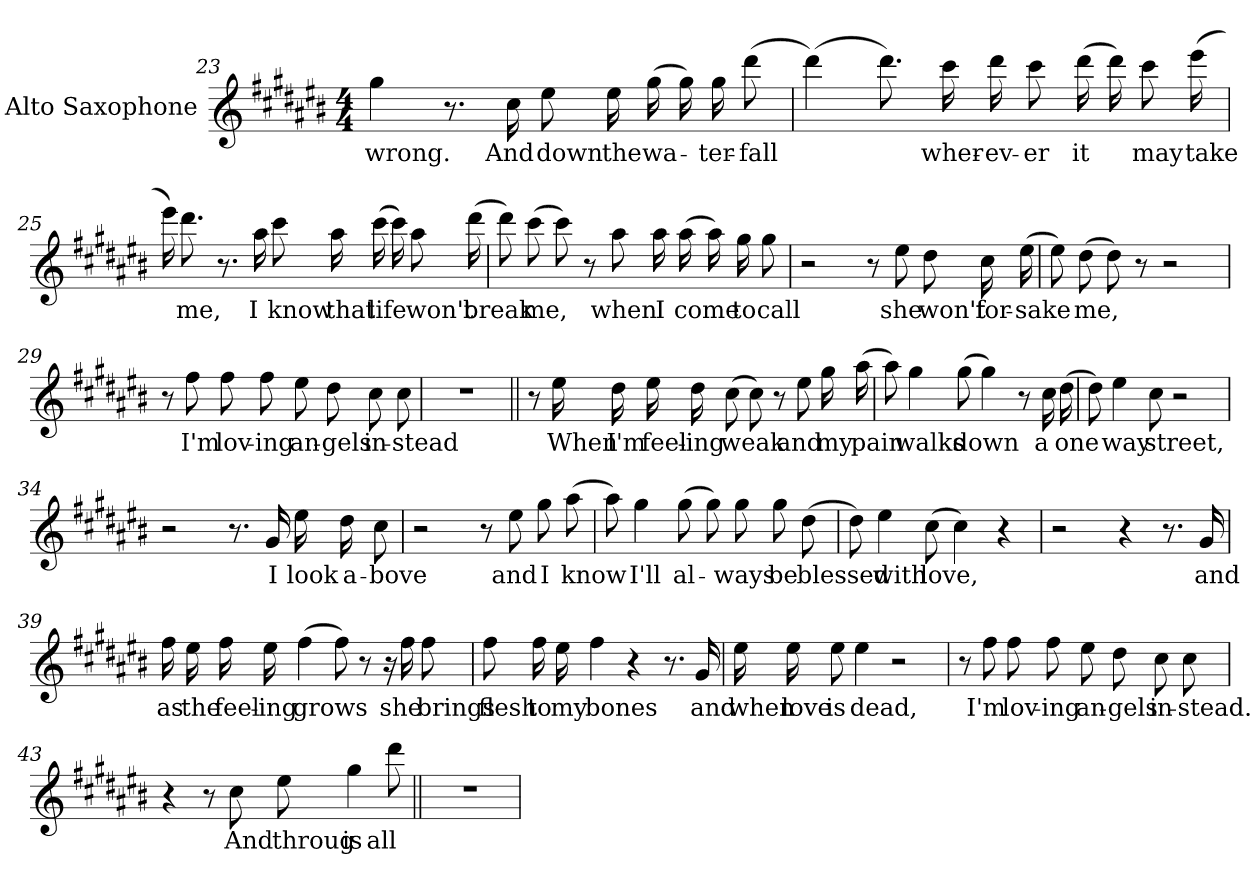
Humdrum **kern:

**kern	**text
*part1	*part1
*staff1	*staff1
*I"Alto Saxophone	*
*I'A. Sax.	*
*clefG2	*
*ITrd5c9	*
*k[f#c#g#d#]	*
*E:	*
*M4/4	*
=23	=23
4b	-wrong.
8.r	.
16e	-And
8g#L	-down
16g#	-the
(16b	-wa-
16bLL)	.
16b	-ter-
(8ff#	-fall
=24	=24
(4ff#)	.
8.ff#L)	.
16ee	-wher-
16ff#LL	-ev-
8ee	-er
(16ff#	-it
16ff#LL)	.
8ee	-may
(16gg#	-take
=25	=25
16gg#LL)	.
8.ff#	-me,
8.r	.
16cc#	-I
8eeL	-know
16cc#	-that
(16ee	-life
16eeLL)	.
8cc#	-won't
(16ff#	-break
=26	=26
8ff#L)	.
(8ee	-me,
8eeL)	.
8r	.
8cc#L	-when
16cc#	-I
(16cc#	-come
16cc#LL)	.
16b	-to
8b	-call
=27	=27
2r	.
8r	.
8g#	-she
8f#L	-won't
16e	-for-
(16g#	-sake
=28	=28
8g#L)	.
(8f#	-me,
8f#L)	.
8r	.
2r	.
=29	=29
8r	.
8a	-I'm
8aL	-lov-
8a	-ing
8g#L	-an-
8f#	-gels
8e	-in-
8e	-stead
=30	=30
1r	.
=31||	=31||
8r	.
16g#	-When
16f#	-I'm
16g#LL	-feel-
16f#	-ing
(8e	-weak
8eL)	.
8r	.
8g#L	-and
16b	-my
(16cc#	-pain
=32	=32
8cc#L)	.
4b	-walks
(8b	-down
4b)	.
8r	.
16e	-a
(16f#	-one
=33	=33
8f#L)	.
4g#	-way
8e	-street,
2r	.
=34	=34
2r	.
8.r	.
16B	-I
16g#LL	-look
16f#	-a-
8e	-bove
=35	=35
2r	.
8r	.
8g#	-and
8bL	-I
(8cc#	-know
=36	=36
8cc#L)	.
4b	-I'll
(8b	-al-
8bL)	.
8b	-ways
8b	-be
(8f#	-blessed
=37	=37
8f#L)	.
4g#	-with
(8e	-love,
4e)	.
4r	.
=38	=38
2r	.
4r	.
8.r	.
16B	-and
=39	=39
16aLL	-as
16g#	-the
16a	-feel-
16g#	-ing
(4a	-grows
8aL)	.
8r	.
16r	.
16a	-she
8a	-brings
=40	=40
8aL	-flesh
16a	-to
16g#	-my
4a	-bones
4r	.
8.r	.
16B	-and
=41	=41
16g#LL	-when
16g#	-love
8g#	-is
4g#	-dead,
2r	.
=42	=42
8r	.
8a	-I'm
8aL	-lov-
8a	-ing
8g#L	-an-
8f#	-gels
8e	-in-
8e	-stead.
=43	=43
4r	.
8r	.
8e	-And
8g#L	-throug
4b	-is
(8ff#	-all
=44||	=44||
1r)	.
=	=
*-	*-
